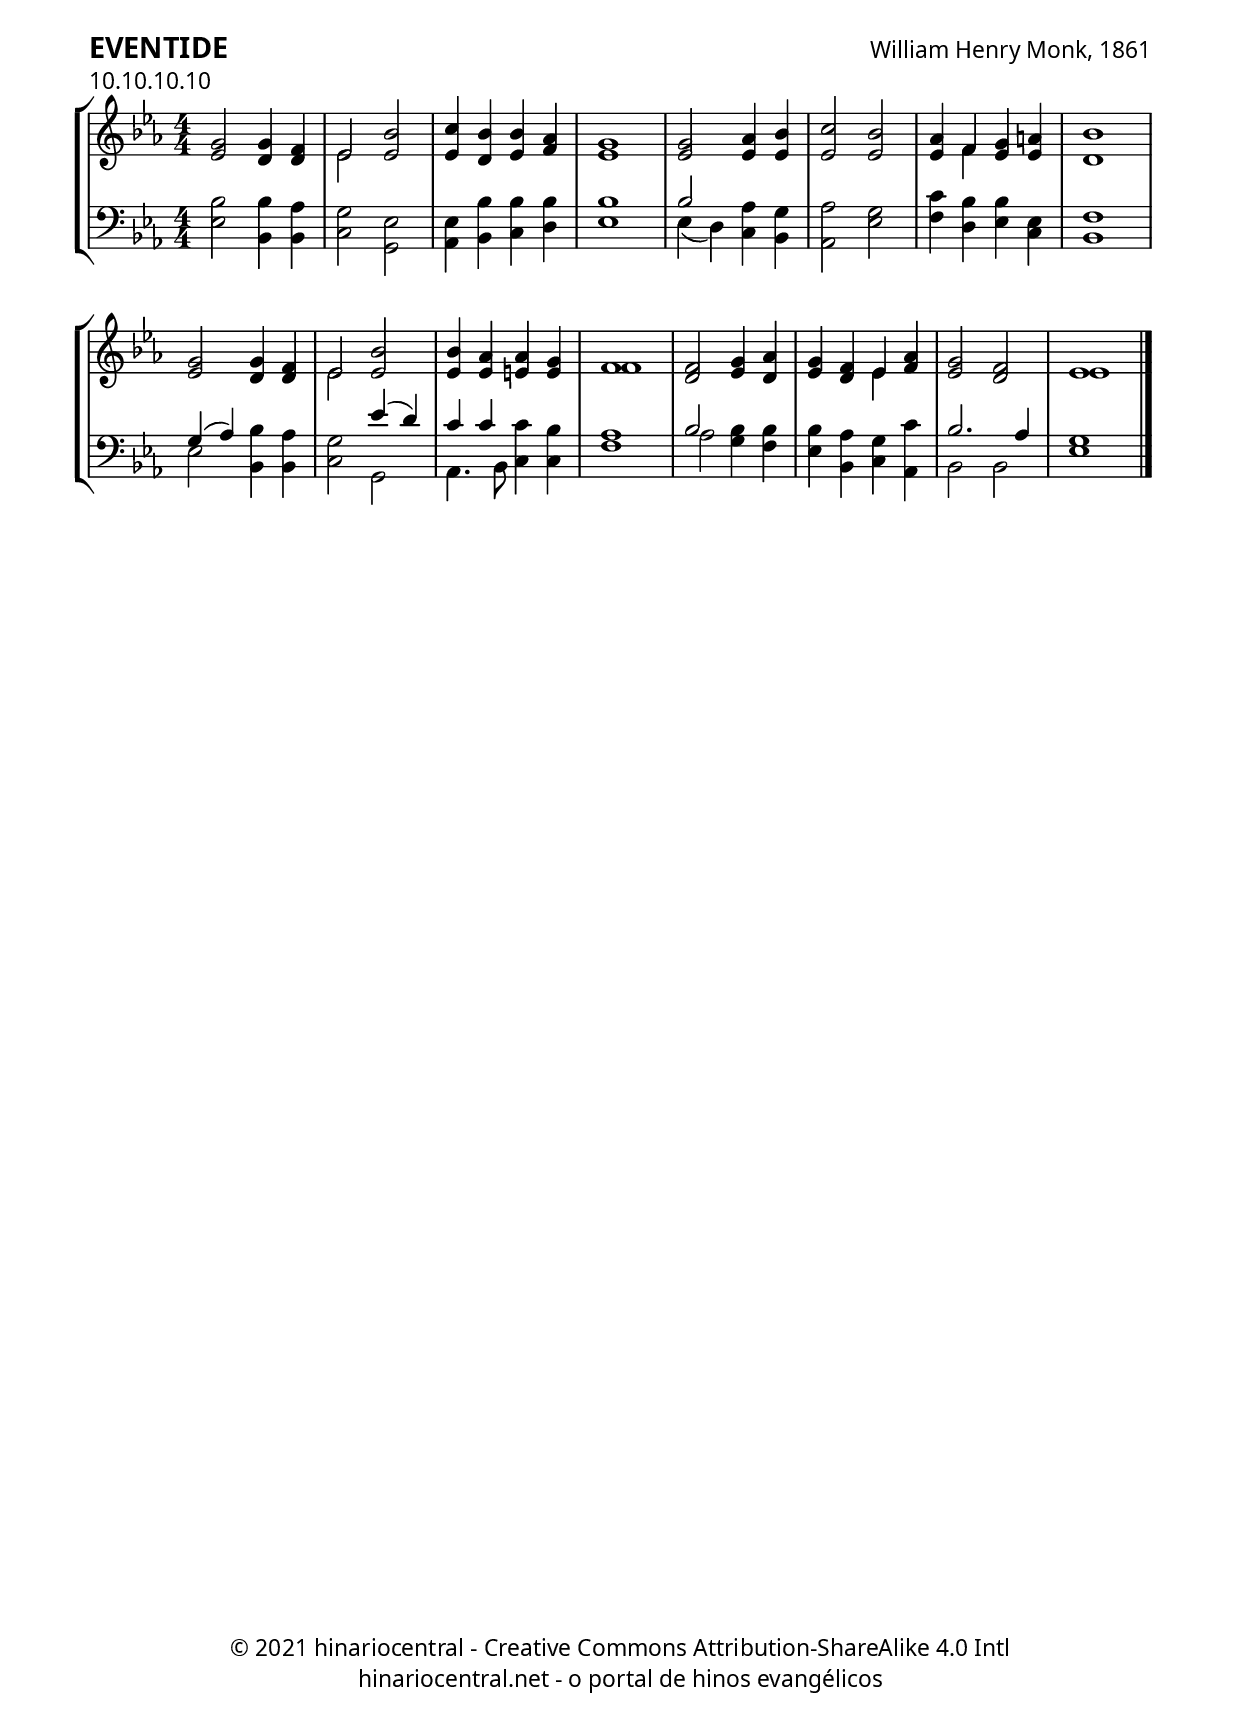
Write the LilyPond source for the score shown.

\version "2.22.1"

%% Header %%
title = "EVENTIDE"
composer = "William Henry Monk, 1861"
meter = "10.10.10.10"
publicationYear = "2021"

%% Aditional variables
metronome = \tempo 4=86
global = {
  \key ees \major
  \time 4/4
  \numericTimeSignature
  \set Staff.autoBeaming = ##f
  \set doubleSlurs = ##t
}

%%%%%%%%%%%
%% Notes %%
%%%%%%%%%%%

soprano = \relative c'' {
  \global
  \stemUp
  g2 g4 f ees2 bes' c4 bes bes aes g1
  g2 aes4 bes c2 bes aes4 f g a bes1
  g2 g4 f ees2 bes' bes4 aes aes g f1
  f2 g4 aes g f ees aes g2 f ees1 \bar "|."
}

alto = \relative c' {
  \global
  ees2 d4 d ees2 ees ees4 d ees f ees1
  ees2 ees4 ees ees2 ees ees4 f ees ees d1
  ees2 d4 d ees2 ees ees4 ees e e f1
  d2 ees4 d ees d ees f ees2 d ees1
}

tenor = \relative c' {
  \global
  bes2 bes4 aes g2 ees ees4 bes' bes bes bes1
  bes2 aes4 g aes2 g c4 bes bes ees, f1
  g4 (aes) bes aes g2 ees'4 (d) c c c bes aes1
  bes2 bes4 bes bes aes g c bes2. aes4 g1
}

bass = \relative c {
  \global
  \stemDown
  ees2 bes4 bes c2 g aes4 bes c d ees1
  ees4 (d) c bes aes2 ees' f4 d ees c bes1
  ees2 bes4 bes c2 g aes4. bes8 c4 c f1
  aes2 g4 f ees bes c aes bes2 bes ees1
}

\paper {
  #(include-special-characters)
  \include "tune-title-layout.ly"
  left-margin = 15\mm
  right-margin = 15\mm
  top-margin = 7.5\mm
  bottom-margin = 7.5\mm
  #(define fonts
    (make-pango-font-tree "PT Serif"
                          "PT Sans"
                          "PT Mono"
                          (/ staff-height pt 20)))
}

\header {
  title = \title
  composer = \composer
  meter = \meter
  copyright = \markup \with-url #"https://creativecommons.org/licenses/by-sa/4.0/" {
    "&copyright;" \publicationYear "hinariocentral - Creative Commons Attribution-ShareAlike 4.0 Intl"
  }
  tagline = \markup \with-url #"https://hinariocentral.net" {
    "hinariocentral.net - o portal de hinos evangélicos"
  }
}

\score {
  \new StaffGroup <<
    \new Staff \with { printPartCombineTexts = ##f } <<
      \clef treble
      \new Voice <<
        \partCombine #'(2 . 99) \soprano \alto
      >>
    >>
    \new Staff \with { printPartCombineTexts = ##f } <<
      \clef bass
      \new Voice <<
        \partCombine #'(2 . 99) \tenor \bass
      >>
    >>
  >>

  \layout {
    indent = 0\cm
    \context {
      \Score
      \omit BarNumber
    }
  }
}

\score {
  <<
    \new Staff \with {midiInstrument = "acoustic grand"} << \soprano \alto >>
    \new Staff \with {midiInstrument = "acoustic grand"} << \tenor \bass >>
  >>

  \midi {
    \metronome
  }
}


